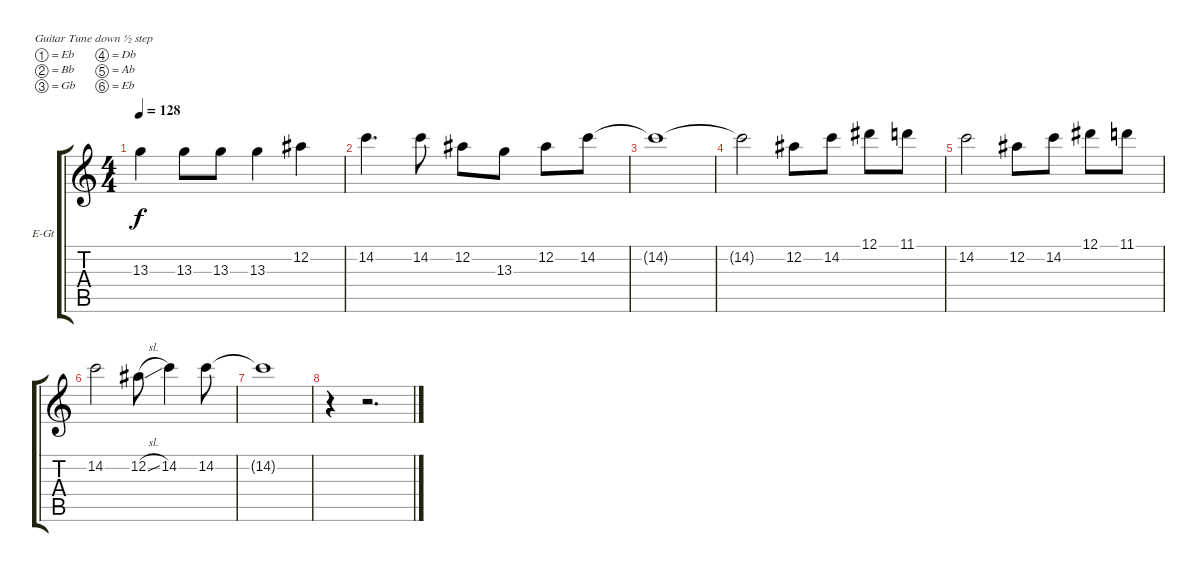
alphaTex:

\bracketExtendMode groupsimilarinstruments
\firstSystemTrackNameOrientation horizontal
\otherSystemsTrackNameOrientation horizontal
\track ("Òô¹ì 3" "E-Gt") {instrument electricguitarclean}
\staff {score tabs}
\tuning (Eb4 Bb3 Gb3 Db3 Ab2 Eb2)
\ts (4 4)
\tempo 128
\clef g2
\ks c
13.3{t}.4{dy f} 13.3.8 13.3.8 13.3.4 12.2.4 |
14.2.4{d} 14.2.8 12.2.8 13.3.8 12.2.8 14.2.8 |
14.2{t}.1 |
14.2{t}.2 12.2.8 14.2.8 12.1.8 11.1.8 |
14.2.2 12.2.8 14.2.8 12.1.8 11.1.8 |
14.2.2 12.2{sl}.8 14.2.4 14.2.8 |
14.2{t}.1 |
r.4 r.2{d}
